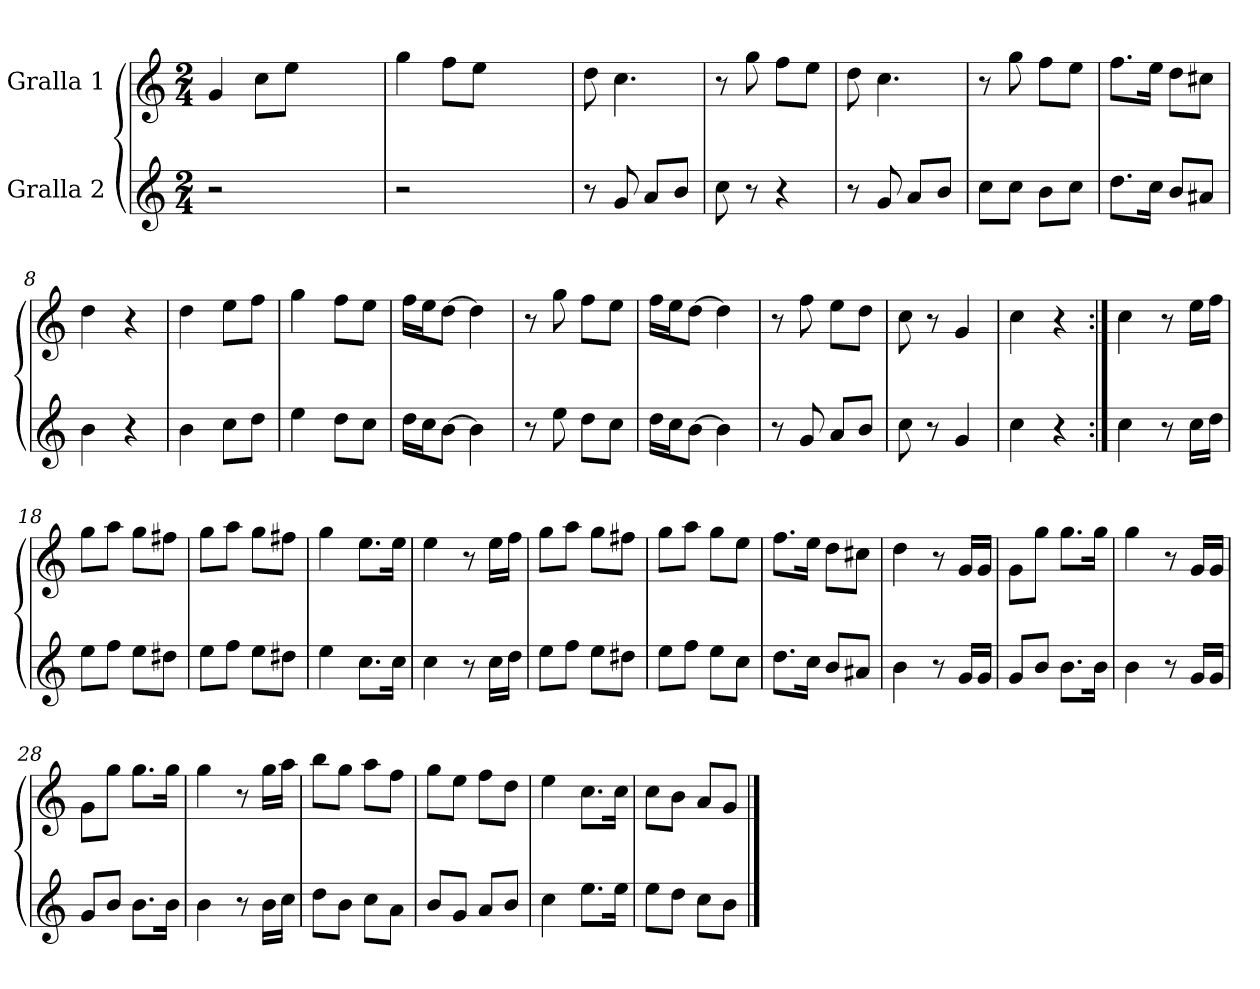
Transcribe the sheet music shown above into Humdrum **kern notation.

**kern	**kern
*part2	*part1
*staff2	*staff1
*I"Gralla 2	*I"Gralla 1
*clefG2	*clefG2
*k[]	*k[]
*M2/4	*M2/4
=1	=1
2r	4g/
.	8cc\L
.	8ee\J
2ryy	2ryy
=2	=2
2r	4gg\
.	8ff\L
.	8ee\J
2ryy	2ryy
=3	=3
8r	8dd\
8g/	4.cc\
8a/L	.
8b/J	.
=4	=4
8cc\	8r
8r	8gg\
4r	8ff\L
.	8ee\J
=5	=5
8r	8dd\
8g/	4.cc\
8a/L	.
8b/J	.
=6	=6
8cc\L	8r
8cc\J	8gg\
8b\L	8ff\L
8cc\J	8ee\J
=7	=7
8.dd\L	8.ff\L
16cc\Jk	16ee\Jk
8b/L	8dd\L
8a#X/J	8cc#X\J
=8	=8
4b\	4dd\
4r	4r
=9	=9
4b\	4dd\
8cc\L	8ee\L
8dd\J	8ff\J
!!LO:LB:g=z
=10	=10
4ee\	4gg\
8dd\L	8ff\L
8cc\J	8ee\J
=11	=11
16dd\LL	16ff\LL
16cc\J	16ee\J
[8b\J	[8dd\J
4b\]	4dd\]
=12	=12
8r	8r
8ee\	8gg\
8dd\L	8ff\L
8cc\J	8ee\J
=13	=13
16dd\LL	16ff\LL
16cc\J	16ee\J
[8b\J	[8dd\J
4b\]	4dd\]
=14	=14
8r	8r
8g/	8ff\
8a/L	8ee\L
8b/J	8dd\J
=15	=15
8cc\	8cc\
8r	8r
4g/	4g/
=16	=16
4cc\	4cc\
4r	4r
=17:|!	=17:|!
4cc\	4cc\
8r	8r
16cc\LL	16ee\LL
16dd\JJ	16ff\JJ
=18	=18
8ee\L	8gg\L
8ff\J	8aa\J
8ee\L	8gg\L
8dd#X\J	8ff#X\J
=19	=19
8ee\L	8gg\L
8ff\J	8aa\J
8ee\L	8gg\L
8dd#X\J	8ff#X\J
!!LO:LB:g=z
=20	=20
4ee\	4gg\
8.cc\L	8.ee\L
16cc\Jk	16ee\Jk
=21	=21
4cc\	4ee\
8r	8r
16cc\LL	16ee\LL
16dd\JJ	16ff\JJ
=22	=22
8ee\L	8gg\L
8ff\J	8aa\J
8ee\L	8gg\L
8dd#X\J	8ff#X\J
=23	=23
8ee\L	8gg\L
8ff\J	8aa\J
8ee\L	8gg\L
8cc\J	8ee\J
=24	=24
8.dd\L	8.ff\L
16cc\Jk	16ee\Jk
8b/L	8dd\L
8a#X/J	8cc#X\J
=25	=25
4b\	4dd\
8r	8r
16g/LL	16g/LL
16g/JJ	16g/JJ
=26	=26
8g/L	8g\L
8b/J	8gg\J
8.b\L	8.gg\L
16b\Jk	16gg\Jk
=27	=27
4b\	4gg\
8r	8r
16g/LL	16g/LL
16g/JJ	16g/JJ
=28	=28
8g/L	8g\L
8b/J	8gg\J
8.b\L	8.gg\L
16b\Jk	16gg\Jk
!!LO:LB:g=z
=29	=29
4b\	4gg\
8r	8r
16b\LL	16gg\LL
16cc\JJ	16aa\JJ
=30	=30
8dd\L	8bb\L
8b\J	8gg\J
8cc\L	8aa\L
8a\J	8ff\J
=31	=31
8b/L	8gg\L
8g/J	8ee\J
8a/L	8ff\L
8b/J	8dd\J
=32	=32
4cc\	4ee\
8.ee\L	8.cc\L
16ee\Jk	16cc\Jk
=33	=33
8ee\L	8cc\L
8dd\J	8b\J
8cc\L	8a/L
8b\J	8g/J
==	==
*-	*-
